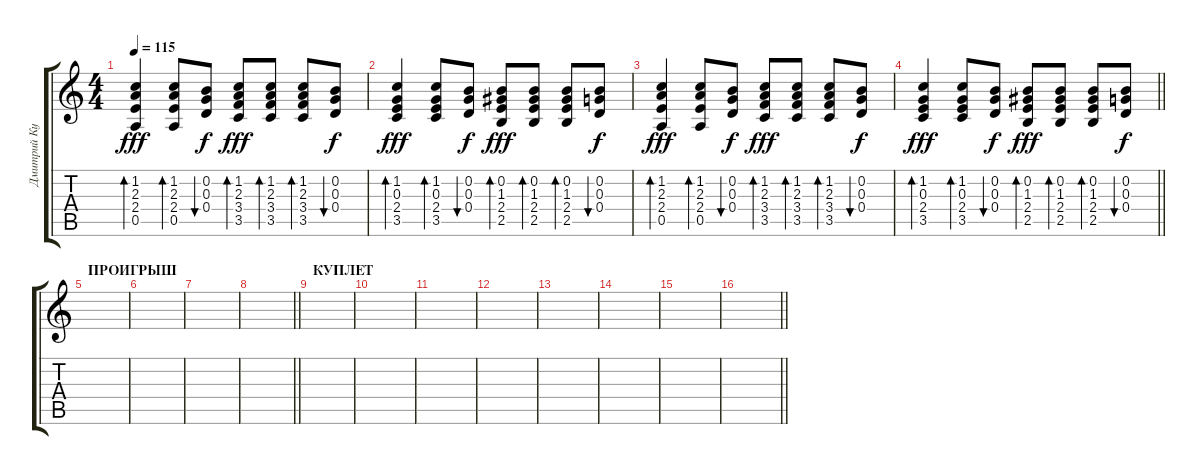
\track ("Дмитрий Курлыгин" "Дмитрий Ку") {instrument distortionguitar}
\staff {score tabs}
\tuning (E4 B3 G3 D3 A2 E2) {hide}
\ts (4 4)
\tempo 115
\clef g2
\ks c
(1.2 2.3 2.4 0.5).4{bd 60 dy fff} (1.2 2.3 2.4 0.5).8{bd 60} (0.2 0.3 0.4).8{bu 60 dy f} (1.2 2.3 3.4 3.5).8{bd 60 dy fff} (1.2 2.3 3.4 3.5).8{bd 60} (1.2 2.3 3.4 3.5).8{bd 60} (0.2 0.3 0.4).8{bu 60 dy f} |
(1.2 0.3 2.4 3.5).4{bd 60 dy fff} (1.2 0.3 2.4 3.5).8{bd 60} (0.2 0.3 0.4).8{bu 60 dy f} (0.2 1.3 2.4 2.5).8{bd 60 dy fff} (0.2 1.3 2.4 2.5).8{bd 60} (0.2 1.3 2.4 2.5).8{bd 60} (0.2 0.3 0.4).8{bu 60 dy f} |
(1.2 2.3 2.4 0.5).4{bd 60 dy fff} (1.2 2.3 2.4 0.5).8{bd 60} (0.2 0.3 0.4).8{bu 60 dy f} (1.2 2.3 3.4 3.5).8{bd 60 dy fff} (1.2 2.3 3.4 3.5).8{bd 60} (1.2 2.3 3.4 3.5).8{bd 60} (0.2 0.3 0.4).8{bu 60 dy f} |
\barLineRight lightlight
(1.2 0.3 2.4 3.5).4{bd 60 dy fff} (1.2 0.3 2.4 3.5).8{bd 60} (0.2 0.3 0.4).8{bu 60 dy f} (0.2 1.3 2.4 2.5).8{bd 60 dy fff} (0.2 1.3 2.4 2.5).8{bd 60} (0.2 1.3 2.4 2.5).8{bd 60} (0.2 0.3 0.4).8{bu 60 dy f} |
\section ("" "ПРОИГРЫШ")
|
|
|
\barLineRight lightlight
|
\section ("" "КУПЛЕТ")
|
|
|
|
|
|
|
\barLineRight lightlight
